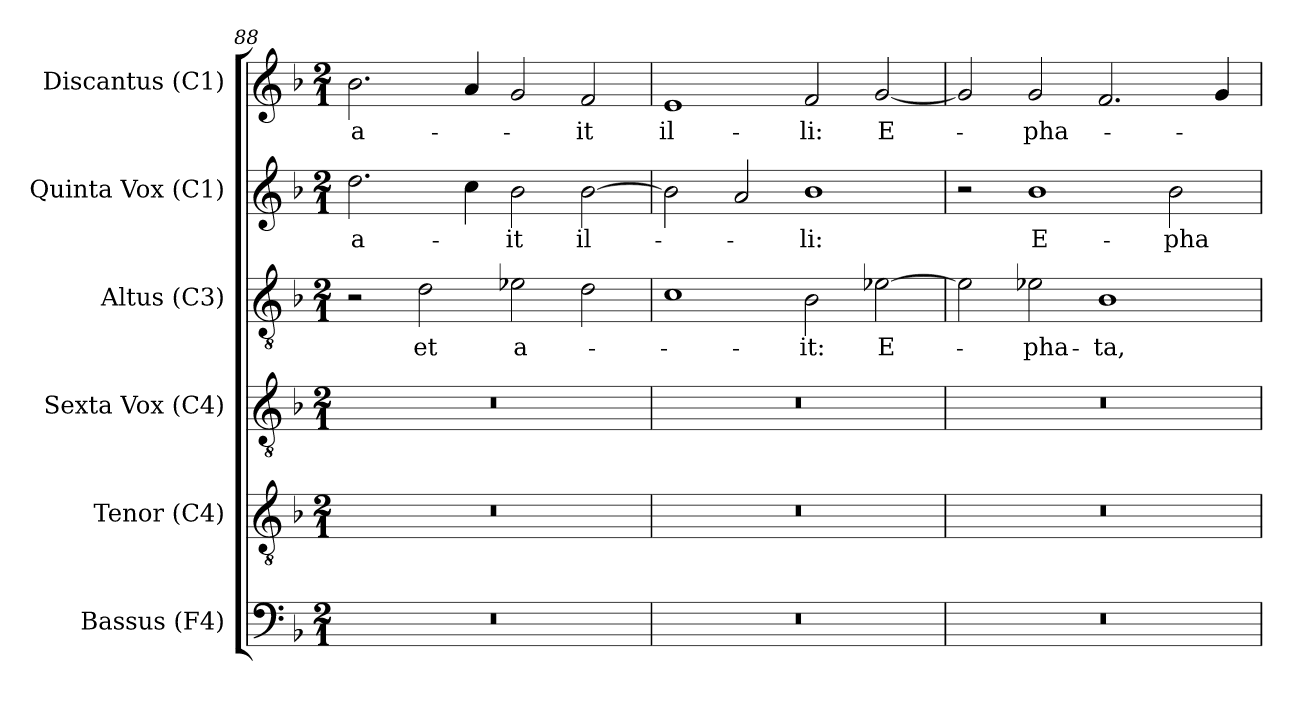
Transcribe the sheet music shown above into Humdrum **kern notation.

**kern	**kern	**kern	**kern	**text	**kern	**text	**kern	**text
*part6	*part5	*part4	*part3	*part3	*part2	*part2	*part1	*part1
*staff6	*staff5	*staff4	*staff3	*staff3	*staff2	*staff2	*staff1	*staff1
*I"Bassus (F4)	*I"Tenor (C4)	*I"Sexta Vox (C4)	*I"Altus (C3)	*	*I"Quinta Vox (C1)	*	*I"Discantus (C1)	*
*	*I'T	*I'SV	*	*	*I'QV	*	*	*
*clefF4	*clefGv2	*clefGv2	*clefGv2	*	*clefG2	*	*clefG2	*
*	*	*	*ITrd7c12	*	*	*	*	*
*k[b-]	*k[b-]	*k[b-]	*k[b-]	*	*k[b-]	*	*k[b-]	*
*F:	*F:	*F:	*F:	*	*F:	*	*F:	*
*M2/1	*M2/1	*M2/1	*M2/1	*	*M2/1	*	*M2/1	*
=88	=88	=88	=88	=88	=88	=88	=88	=88
!LO:N:vis=1	!LO:N:vis=1	!LO:N:vis=1	!	!	!	!	!	!
!	!	!	!	!	!	!LO:LY:b:color=#000000	!	!
!	!	!	!	!	!	!	!	!LO:LY:b:color=#000000
0r	0r	0r	2r	.	2.ddi\	a-	2.b-i\	a-
!	!	!	!	!LO:LY:b:color=#000000	!	!	!	!
.	.	.	2Di\	et	.	.	.	.
.	.	.	.	.	4cci\	.	4ai/	.
!	!	!	!	!LO:LY:b:color=#000000	!	!	!	!
!	!	!	!	!	!	!LO:LY:b:color=#000000	!	!
.	.	.	2E-Xi\	a-	2b-i\	-it	2gi/	.
!	!	!	!	!	!	!LO:LY:b:color=#000000	!	!
!	!	!	!	!	!	!	!	!LO:LY:b:color=#000000
.	.	.	2Di\	.	[2b-i\	il-	2fi/	-it
=89	=89	=89	=89	=89	=89	=89	=89	=89
!LO:N:vis=1	!LO:N:vis=1	!LO:N:vis=1	!	!	!	!	!	!
!	!	!	!	!	!	!	!	!LO:LY:b:color=#000000
0r	0r	0r	1Ci	.	2b-i\]	.	1ei	il-
.	.	.	.	.	2ai/	.	.	.
!	!	!	!	!LO:LY:b:color=#000000	!	!	!	!
!	!	!	!	!	!	!LO:LY:b:color=#000000	!	!
!	!	!	!	!	!	!	!	!LO:LY:b:color=#000000
.	.	.	2BB-i\	-it:	1b-i	-li:	2fi/	-li:
!	!	!	!	!LO:LY:b:color=#000000	!	!	!	!
!	!	!	!	!	!	!	!	!LO:LY:b:color=#000000
.	.	.	[2E-i\	E-	.	.	[2gi/	E-
=90	=90	=90	=90	=90	=90	=90	=90	=90
!LO:N:vis=1	!LO:N:vis=1	!LO:N:vis=1	!	!	!	!	!	!
0r	0r	0r	2E-i\]	.	2r	.	2gi/]	.
!	!	!	!	!LO:LY:b:color=#000000	!	!	!	!
!	!	!	!	!	!	!LO:LY:b:color=#000000	!	!
!	!	!	!	!	!	!	!	!LO:LY:b:color=#000000
.	.	.	2E-i\	-pha-	1b-i	E-	2gi/	-pha-
!	!	!	!	!LO:LY:b:color=#000000	!	!	!	!
.	.	.	1BB-i	-ta,	.	.	2.fi/	.
!	!	!	!	!	!	!LO:LY:b:color=#000000	!	!
.	.	.	.	.	2b-i\	-pha-	.	.
.	.	.	.	.	.	.	4gi/	.
=	=	=	=	=	=	=	=	=
*-	*-	*-	*-	*-	*-	*-	*-	*-
